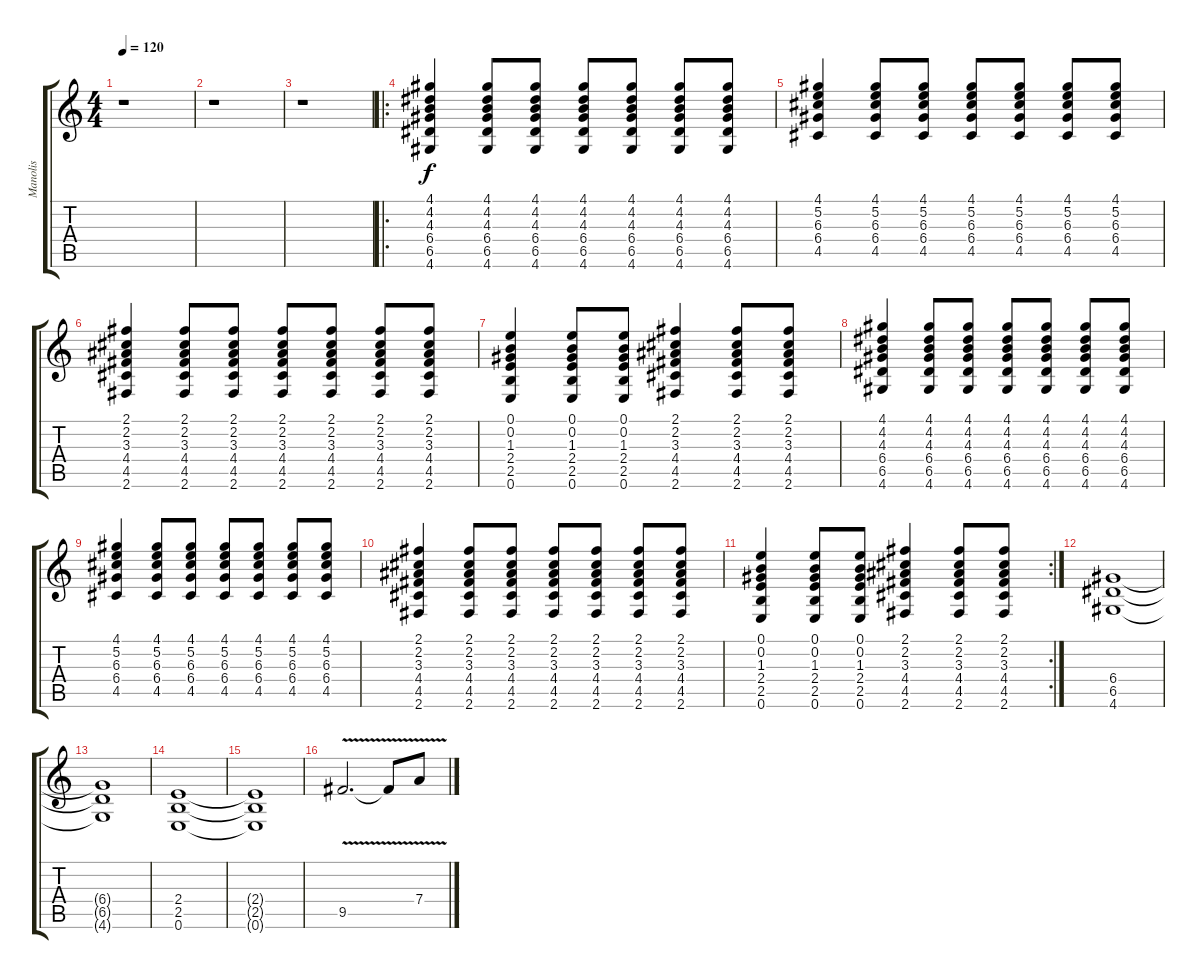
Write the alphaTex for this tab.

\track ("Manolis" "Manolis") {instrument distortionguitar}
\staff {score tabs}
\tuning (E4 B3 G3 D3 A2 E2) {hide}
\ts (4 4)
\tempo 120
\clef g2
\ks c
r.1{dy f} |
r.1 |
r.1 |
\ro
(4.1 4.2 4.3 6.4 6.5 4.6).4{instrument acousticguitarsteel} (4.1 4.2 4.3 6.4 6.5 4.6).8 (4.1 4.2 4.3 6.4 6.5 4.6).8 (4.1 4.2 4.3 6.4 6.5 4.6).8 (4.1 4.2 4.3 6.4 6.5 4.6).8 (4.1 4.2 4.3 6.4 6.5 4.6).8 (4.1 4.2 4.3 6.4 6.5 4.6).8 |
(4.1 5.2 6.3 6.4 4.5).4{instrument acousticguitarsteel} (4.1 5.2 6.3 6.4 4.5).8 (4.1 5.2 6.3 6.4 4.5).8 (4.1 5.2 6.3 6.4 4.5).8 (4.1 5.2 6.3 6.4 4.5).8 (4.1 5.2 6.3 6.4 4.5).8 (4.1 5.2 6.3 6.4 4.5).8 |
(2.1 2.2 3.3 4.4 4.5 2.6).4{instrument acousticguitarsteel} (2.1 2.2 3.3 4.4 4.5 2.6).8 (2.1 2.2 3.3 4.4 4.5 2.6).8 (2.1 2.2 3.3 4.4 4.5 2.6).8 (2.1 2.2 3.3 4.4 4.5 2.6).8 (2.1 2.2 3.3 4.4 4.5 2.6).8 (2.1 2.2 3.3 4.4 4.5 2.6).8 |
(0.1 0.2 1.3 2.4 2.5 0.6).4{instrument acousticguitarsteel} (0.1 0.2 1.3 2.4 2.5 0.6).8 (0.1 0.2 1.3 2.4 2.5 0.6).8 (2.1 2.2 3.3 4.4 4.5 2.6).4 (2.1 2.2 3.3 4.4 4.5 2.6).8 (2.1 2.2 3.3 4.4 4.5 2.6).8 |
(4.1 4.2 4.3 6.4 6.5 4.6).4{instrument acousticguitarsteel} (4.1 4.2 4.3 6.4 6.5 4.6).8 (4.1 4.2 4.3 6.4 6.5 4.6).8 (4.1 4.2 4.3 6.4 6.5 4.6).8 (4.1 4.2 4.3 6.4 6.5 4.6).8 (4.1 4.2 4.3 6.4 6.5 4.6).8 (4.1 4.2 4.3 6.4 6.5 4.6).8 |
(4.1 5.2 6.3 6.4 4.5).4{instrument acousticguitarsteel} (4.1 5.2 6.3 6.4 4.5).8 (4.1 5.2 6.3 6.4 4.5).8 (4.1 5.2 6.3 6.4 4.5).8 (4.1 5.2 6.3 6.4 4.5).8 (4.1 5.2 6.3 6.4 4.5).8 (4.1 5.2 6.3 6.4 4.5).8 |
(2.1 2.2 3.3 4.4 4.5 2.6).4{instrument acousticguitarsteel} (2.1 2.2 3.3 4.4 4.5 2.6).8 (2.1 2.2 3.3 4.4 4.5 2.6).8 (2.1 2.2 3.3 4.4 4.5 2.6).8 (2.1 2.2 3.3 4.4 4.5 2.6).8 (2.1 2.2 3.3 4.4 4.5 2.6).8 (2.1 2.2 3.3 4.4 4.5 2.6).8 |
\rc 2
(0.1 0.2 1.3 2.4 2.5 0.6).4{instrument acousticguitarsteel} (0.1 0.2 1.3 2.4 2.5 0.6).8 (0.1 0.2 1.3 2.4 2.5 0.6).8 (2.1 2.2 3.3 4.4 4.5 2.6).4 (2.1 2.2 3.3 4.4 4.5 2.6).8 (2.1 2.2 3.3 4.4 4.5 2.6).8 |
(6.4 6.5 4.6).1{instrument distortionguitar} |
(6.4{t} 6.5{t} 4.6{t}).1 |
(2.4 2.5 0.6).1 |
(2.4{t} 2.5{t} 0.6{t}).1 |
9.5{v}.2{d instrument electricguitarclean} 9.5{t}.8 7.4{v}.8
